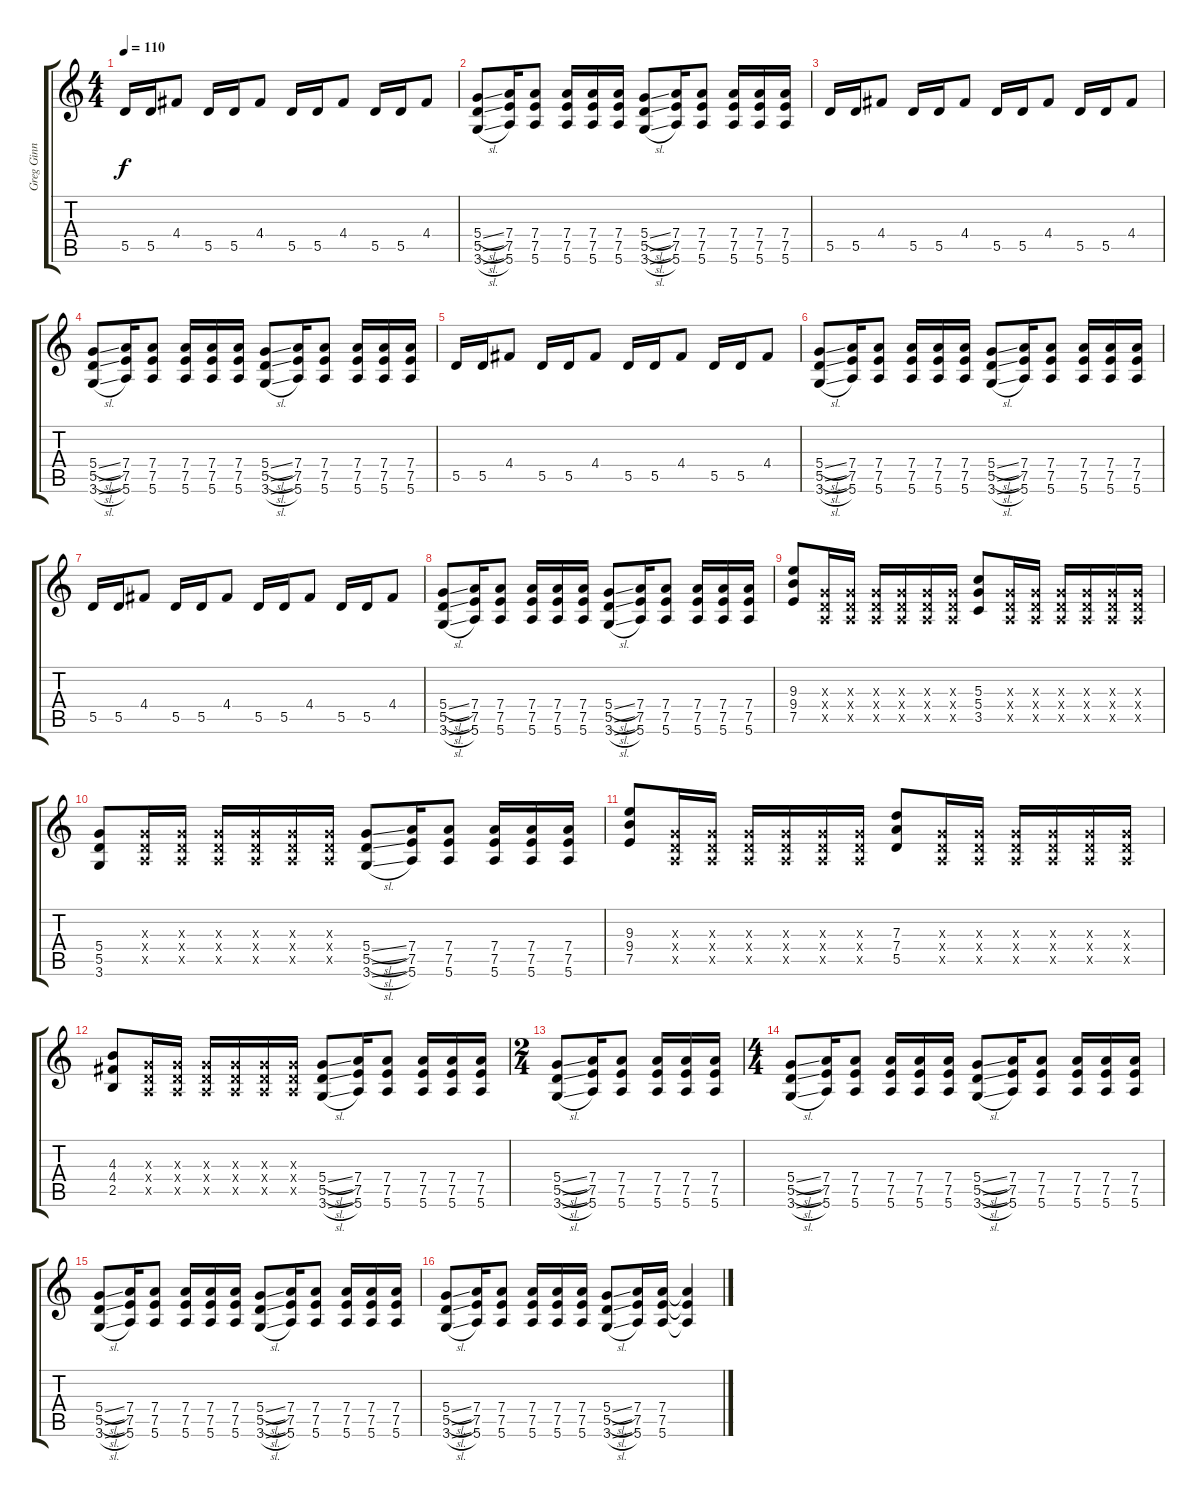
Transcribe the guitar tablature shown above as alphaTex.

\track ("Greg Ginn" "Greg Ginn") {instrument distortionguitar}
\staff {score tabs}
\tuning (E4 B3 G3 D3 A2 E2) {hide}
\ts (4 4)
\tempo 110
\clef g2
\ks c
5.5.16{dy f} 5.5.16 4.4.8 5.5.16 5.5.16 4.4.8 5.5.16 5.5.16 4.4.8 5.5.16 5.5.16 4.4.8 |
(5.4{sl} 5.5{sl} 3.6{sl}).8 (7.4 7.5 5.6).16 (7.4 7.5 5.6).8 (7.4 7.5 5.6).16 (7.4 7.5 5.6).16 (7.4 7.5 5.6).16 (5.4{sl} 5.5{sl} 3.6{sl}).8 (7.4 7.5 5.6).16 (7.4 7.5 5.6).8 (7.4 7.5 5.6).16 (7.4 7.5 5.6).16 (7.4 7.5 5.6).16 |
5.5.16 5.5.16 4.4.8 5.5.16 5.5.16 4.4.8 5.5.16 5.5.16 4.4.8 5.5.16 5.5.16 4.4.8 |
(5.4{sl} 5.5{sl} 3.6{sl}).8 (7.4 7.5 5.6).16 (7.4 7.5 5.6).8 (7.4 7.5 5.6).16 (7.4 7.5 5.6).16 (7.4 7.5 5.6).16 (5.4{sl} 5.5{sl} 3.6{sl}).8 (7.4 7.5 5.6).16 (7.4 7.5 5.6).8 (7.4 7.5 5.6).16 (7.4 7.5 5.6).16 (7.4 7.5 5.6).16 |
5.5.16 5.5.16 4.4.8 5.5.16 5.5.16 4.4.8 5.5.16 5.5.16 4.4.8 5.5.16 5.5.16 4.4.8 |
(5.4{sl} 5.5{sl} 3.6{sl}).8 (7.4 7.5 5.6).16 (7.4 7.5 5.6).8 (7.4 7.5 5.6).16 (7.4 7.5 5.6).16 (7.4 7.5 5.6).16 (5.4{sl} 5.5{sl} 3.6{sl}).8 (7.4 7.5 5.6).16 (7.4 7.5 5.6).8 (7.4 7.5 5.6).16 (7.4 7.5 5.6).16 (7.4 7.5 5.6).16 |
5.5.16 5.5.16 4.4.8 5.5.16 5.5.16 4.4.8 5.5.16 5.5.16 4.4.8 5.5.16 5.5.16 4.4.8 |
(5.4{sl} 5.5{sl} 3.6{sl}).8 (7.4 7.5 5.6).16 (7.4 7.5 5.6).8 (7.4 7.5 5.6).16 (7.4 7.5 5.6).16 (7.4 7.5 5.6).16 (5.4{sl} 5.5{sl} 3.6{sl}).8 (7.4 7.5 5.6).16 (7.4 7.5 5.6).8 (7.4 7.5 5.6).16 (7.4 7.5 5.6).16 (7.4 7.5 5.6).16 |
(9.3 9.4 7.5).8 (0.3{x} 0.4{x} 0.5{x}).16 (0.3{x} 0.4{x} 0.5{x}).16 (0.3{x} 0.4{x} 0.5{x}).16 (0.3{x} 0.4{x} 0.5{x}).16 (0.3{x} 0.4{x} 0.5{x}).16 (0.3{x} 0.4{x} 0.5{x}).16 (5.3 5.4 3.5).8 (0.3{x} 0.4{x} 0.5{x}).16 (0.3{x} 0.4{x} 0.5{x}).16 (0.3{x} 0.4{x} 0.5{x}).16 (0.3{x} 0.4{x} 0.5{x}).16 (0.3{x} 0.4{x} 0.5{x}).16 (0.3{x} 0.4{x} 0.5{x}).16 |
(5.4 5.5 3.6).8 (0.3{x} 0.4{x} 0.5{x}).16 (0.3{x} 0.4{x} 0.5{x}).16 (0.3{x} 0.4{x} 0.5{x}).16 (0.3{x} 0.4{x} 0.5{x}).16 (0.3{x} 0.4{x} 0.5{x}).16 (0.3{x} 0.4{x} 0.5{x}).16 (5.4{sl} 5.5{sl} 3.6{sl}).8 (7.4 7.5 5.6).16 (7.4 7.5 5.6).8 (7.4 7.5 5.6).16 (7.4 7.5 5.6).16 (7.4 7.5 5.6).16 |
(9.3 9.4 7.5).8 (0.3{x} 0.4{x} 0.5{x}).16 (0.3{x} 0.4{x} 0.5{x}).16 (0.3{x} 0.4{x} 0.5{x}).16 (0.3{x} 0.4{x} 0.5{x}).16 (0.3{x} 0.4{x} 0.5{x}).16 (0.3{x} 0.4{x} 0.5{x}).16 (7.3 7.4 5.5).8 (0.3{x} 0.4{x} 0.5{x}).16 (0.3{x} 0.4{x} 0.5{x}).16 (0.3{x} 0.4{x} 0.5{x}).16 (0.3{x} 0.4{x} 0.5{x}).16 (0.3{x} 0.4{x} 0.5{x}).16 (0.3{x} 0.4{x} 0.5{x}).16 |
(4.3 4.4 2.5).8 (0.3{x} 0.4{x} 0.5{x}).16 (0.3{x} 0.4{x} 0.5{x}).16 (0.3{x} 0.4{x} 0.5{x}).16 (0.3{x} 0.4{x} 0.5{x}).16 (0.3{x} 0.4{x} 0.5{x}).16 (0.3{x} 0.4{x} 0.5{x}).16 (5.4{sl} 5.5{sl} 3.6{sl}).8 (7.4 7.5 5.6).16 (7.4 7.5 5.6).8 (7.4 7.5 5.6).16 (7.4 7.5 5.6).16 (7.4 7.5 5.6).16 |
\ts (2 4)
(5.4{sl} 5.5{sl} 3.6{sl}).8 (7.4 7.5 5.6).16 (7.4 7.5 5.6).8 (7.4 7.5 5.6).16 (7.4 7.5 5.6).16 (7.4 7.5 5.6).16 |
\ts (4 4)
(5.4{sl} 5.5{sl} 3.6{sl}).8 (7.4 7.5 5.6).16 (7.4 7.5 5.6).8 (7.4 7.5 5.6).16 (7.4 7.5 5.6).16 (7.4 7.5 5.6).16 (5.4{sl} 5.5{sl} 3.6{sl}).8 (7.4 7.5 5.6).16 (7.4 7.5 5.6).8 (7.4 7.5 5.6).16 (7.4 7.5 5.6).16 (7.4 7.5 5.6).16 |
(5.4{sl} 5.5{sl} 3.6{sl}).8 (7.4 7.5 5.6).16 (7.4 7.5 5.6).8 (7.4 7.5 5.6).16 (7.4 7.5 5.6).16 (7.4 7.5 5.6).16 (5.4{sl} 5.5{sl} 3.6{sl}).8 (7.4 7.5 5.6).16 (7.4 7.5 5.6).8 (7.4 7.5 5.6).16 (7.4 7.5 5.6).16 (7.4 7.5 5.6).16 |
(5.4{sl} 5.5{sl} 3.6{sl}).8 (7.4 7.5 5.6).16 (7.4 7.5 5.6).8 (7.4 7.5 5.6).16 (7.4 7.5 5.6).16 (7.4 7.5 5.6).16 (5.4{sl} 5.5{sl} 3.6{sl}).8 (7.4 7.5 5.6).16 (7.4 7.5 5.6).16 (7.4{t} 7.5{t} 5.6{t}).4
